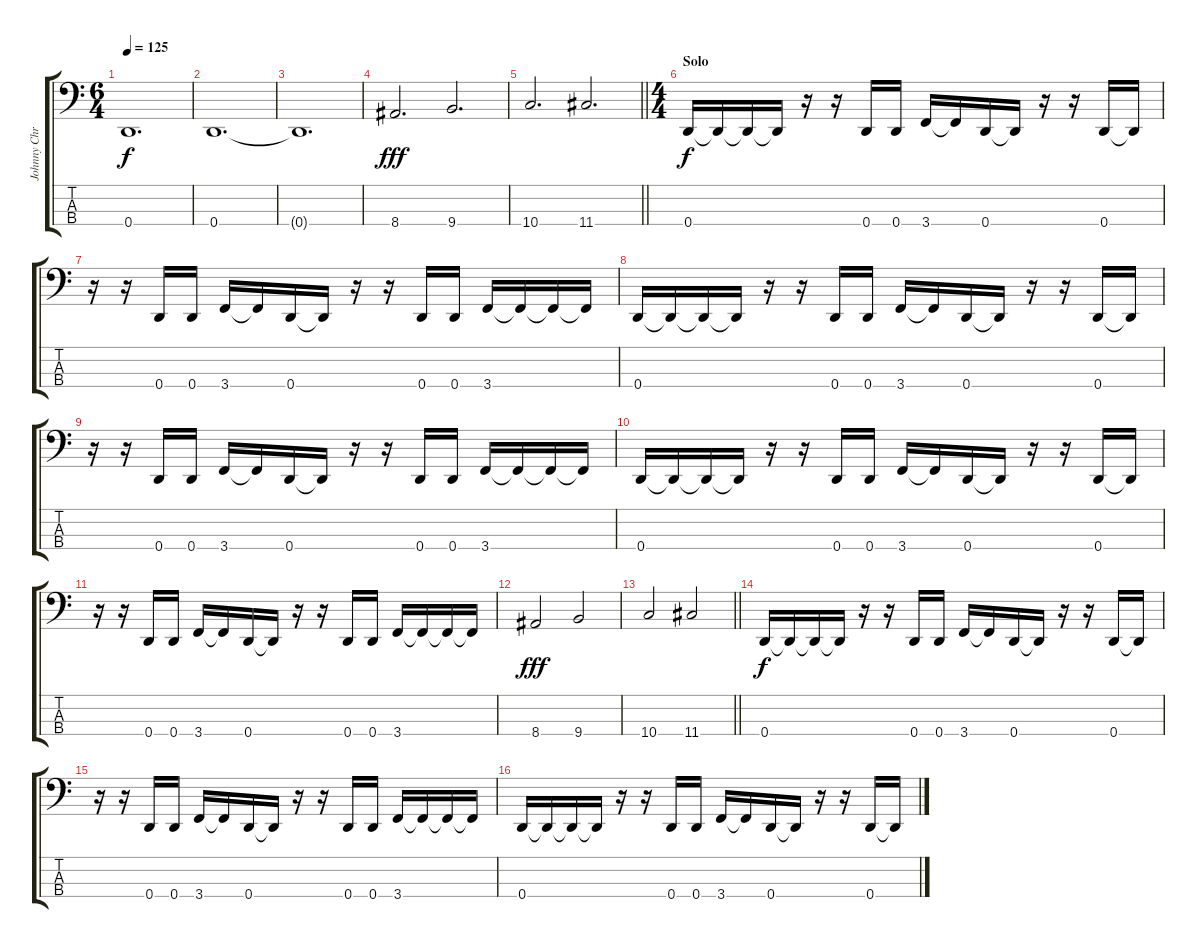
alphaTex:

\track ("Johnny Christ" "Johnny Chr") {instrument electricbasspick}
\staff {score tabs}
\tuning (G2 D2 A1 D1) {hide}
\ts (6 4)
\tempo 125
\clef f4
\ks c
0.4{t}.1{d dy f} |
0.4.1{d} |
0.4{t}.1{d} |
8.4.2{d dy fff} 9.4.2{d} |
\barLineRight lightlight
10.4.2{d} 11.4.2{d} |
\ts (4 4)
\section ("" "Solo")
0.4.16{dy f} 0.4{t}.16 0.4{t}.16 0.4{t}.16 r.16 r.16 0.4.16 0.4.16 3.4.16 3.4{t}.16 0.4.16 0.4{t}.16 r.16 r.16 0.4.16 0.4{t}.16 |
r.16 r.16 0.4.16 0.4.16 3.4.16 3.4{t}.16 0.4.16 0.4{t}.16 r.16 r.16 0.4.16 0.4.16 3.4.16 3.4{t}.16 3.4{t}.16 3.4{t}.16 |
0.4.16 0.4{t}.16 0.4{t}.16 0.4{t}.16 r.16 r.16 0.4.16 0.4.16 3.4.16 3.4{t}.16 0.4.16 0.4{t}.16 r.16 r.16 0.4.16 0.4{t}.16 |
r.16 r.16 0.4.16 0.4.16 3.4.16 3.4{t}.16 0.4.16 0.4{t}.16 r.16 r.16 0.4.16 0.4.16 3.4.16 3.4{t}.16 3.4{t}.16 3.4{t}.16 |
0.4.16 0.4{t}.16 0.4{t}.16 0.4{t}.16 r.16 r.16 0.4.16 0.4.16 3.4.16 3.4{t}.16 0.4.16 0.4{t}.16 r.16 r.16 0.4.16 0.4{t}.16 |
r.16 r.16 0.4.16 0.4.16 3.4.16 3.4{t}.16 0.4.16 0.4{t}.16 r.16 r.16 0.4.16 0.4.16 3.4.16 3.4{t}.16 3.4{t}.16 3.4{t}.16 |
8.4.2{dy fff} 9.4.2 |
\barLineRight lightlight
10.4.2 11.4.2 |
0.4.16{dy f} 0.4{t}.16 0.4{t}.16 0.4{t}.16 r.16 r.16 0.4.16 0.4.16 3.4.16 3.4{t}.16 0.4.16 0.4{t}.16 r.16 r.16 0.4.16 0.4{t}.16 |
r.16 r.16 0.4.16 0.4.16 3.4.16 3.4{t}.16 0.4.16 0.4{t}.16 r.16 r.16 0.4.16 0.4.16 3.4.16 3.4{t}.16 3.4{t}.16 3.4{t}.16 |
0.4.16 0.4{t}.16 0.4{t}.16 0.4{t}.16 r.16 r.16 0.4.16 0.4.16 3.4.16 3.4{t}.16 0.4.16 0.4{t}.16 r.16 r.16 0.4.16 0.4{t}.16
